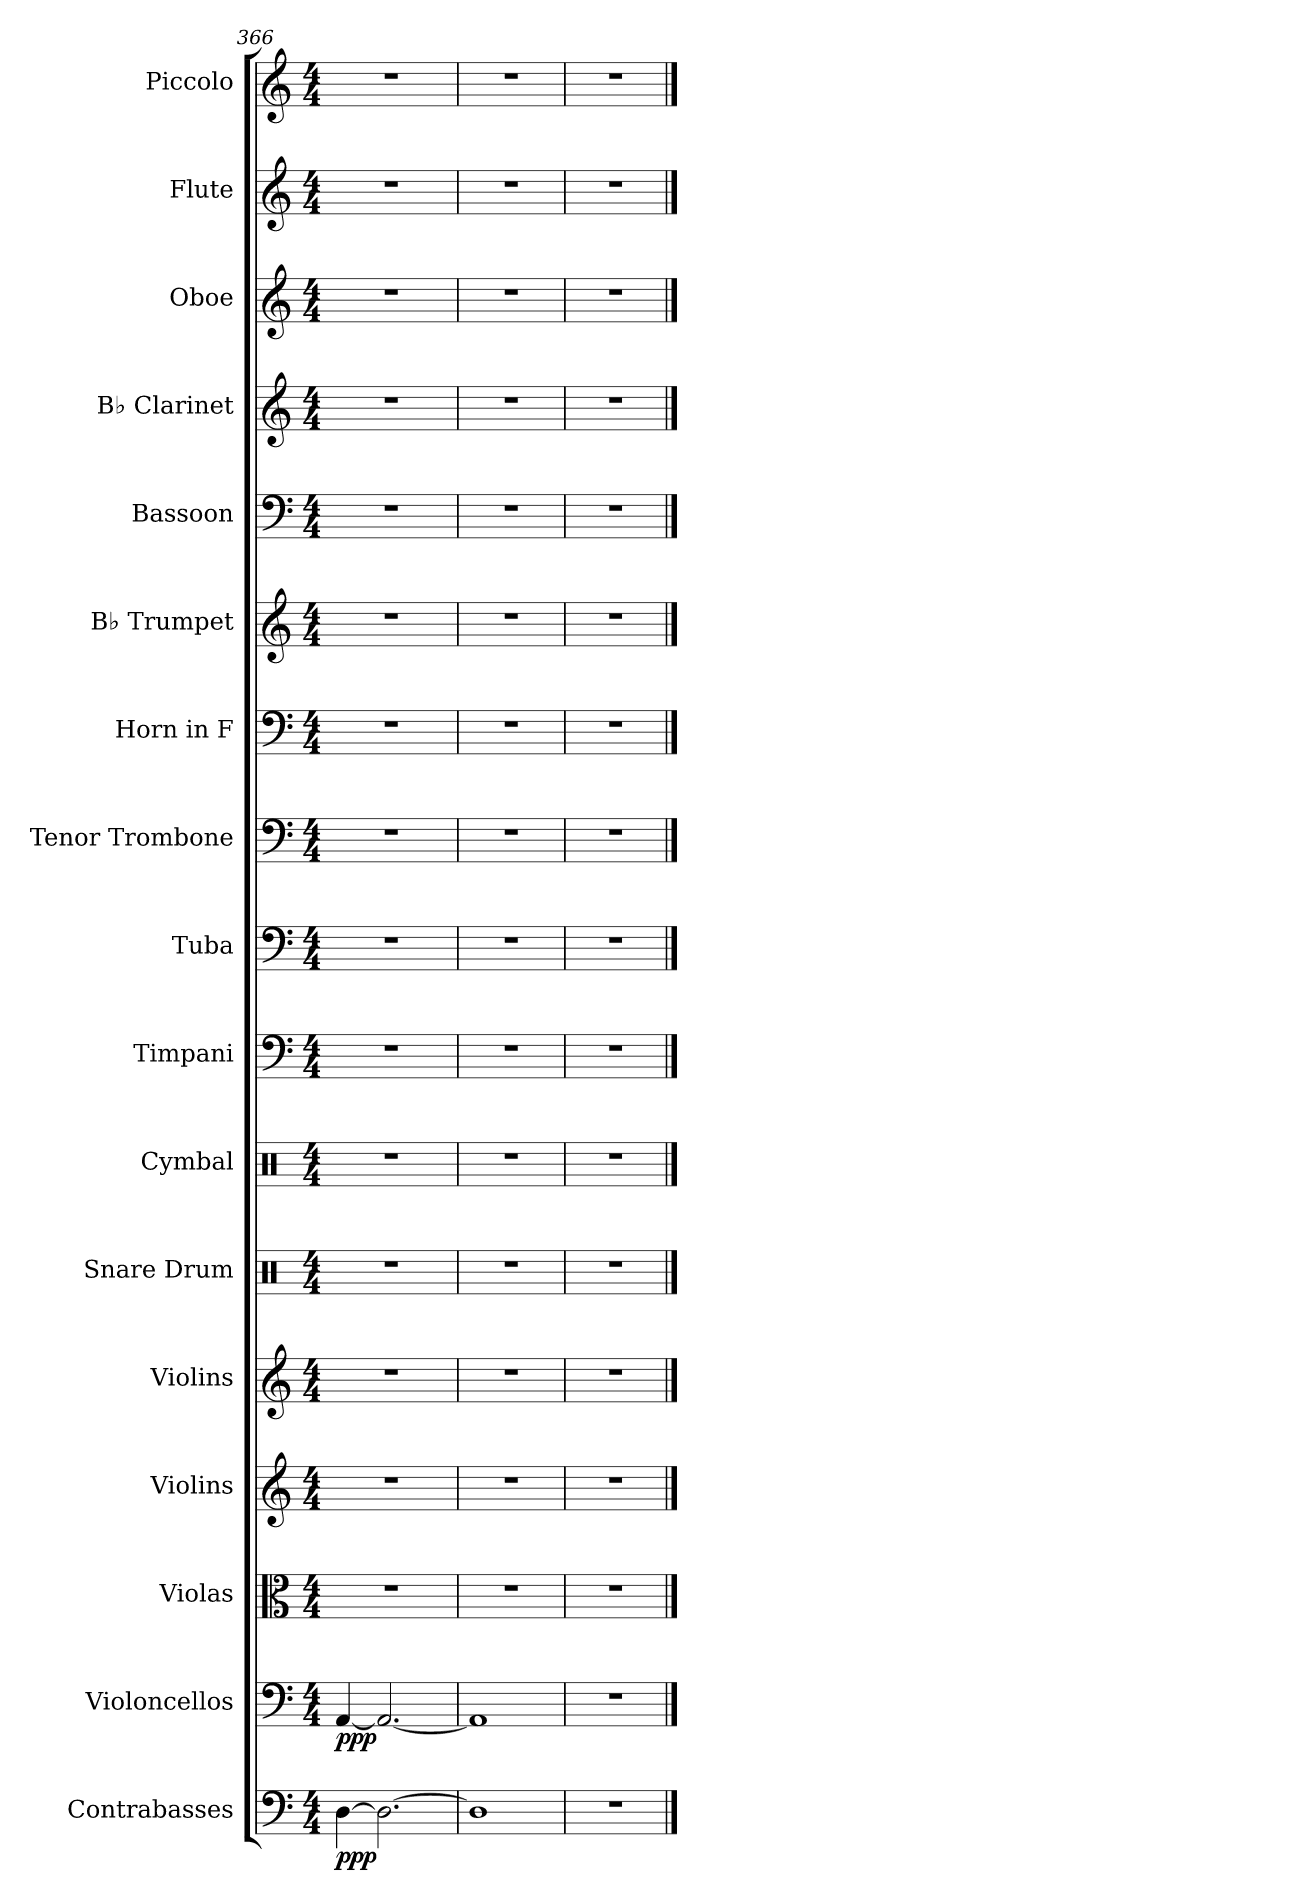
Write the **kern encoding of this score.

**kern	**dynam	**kern	**dynam	**kern	**kern	**kern	**kern	**kern	**kern	**kern	**kern	**kern	**kern	**kern	**kern	**kern	**kern	**kern
*part17	*part17	*part16	*part16	*part15	*part14	*part13	*part12	*part11	*part10	*part9	*part8	*part7	*part6	*part5	*part4	*part3	*part2	*part1
*staff17	*staff17	*staff16	*staff16	*staff15	*staff14	*staff13	*staff12	*staff11	*staff10	*staff9	*staff8	*staff7	*staff6	*staff5	*staff4	*staff3	*staff2	*staff1
*I"Contrabasses	*	*I"Violoncellos	*	*I"Violas	*I"Violins	*I"Violins	*I"Snare Drum	*I"Cymbal	*I"Timpani	*I"Tuba	*I"Tenor Trombone	*I"Horn in F	*I"B♭ Trumpet	*I"Bassoon	*I"B♭ Clarinet	*I"Oboe	*I"Flute	*I"Piccolo
*I'Cbs.	*	*I'Vcs.	*	*I'Vlas.	*I'Vlns.	*I'Vlns.	*I'S.D.	*I'Cym.	*I'Timp.	*I'Tba.	*I'T. Tbn.	*	*I'B♭ Tpt.	*I'Bsn.	*I'B♭ Cl.	*I'Ob.	*I'Fl.	*I'Picc.
*clefF4	*	*clefF4	*	*clefC3	*clefG2	*clefG2	*clefX	*clefX	*clefF4	*clefF4	*clefF4	*clefF4	*clefG2	*clefF4	*clefG2	*clefG2	*clefG2	*clefG2
*ITrd7c12	*	*	*	*	*	*	*	*	*	*	*	*ITrd4c7	*ITrd1c2	*	*ITrd1c2	*	*	*ITrd-7c-12
*k[]	*	*k[]	*	*k[]	*k[]	*k[]	*k[]	*k[]	*k[]	*k[]	*k[]	*k[b-]	*k[b-e-]	*k[]	*k[b-e-]	*k[]	*k[]	*k[]
*M4/4	*	*M4/4	*	*M4/4	*M4/4	*M4/4	*M4/4	*M4/4	*M4/4	*M4/4	*M4/4	*M4/4	*M4/4	*M4/4	*M4/4	*M4/4	*M4/4	*M4/4
=366	=366	=366	=366	=366	=366	=366	=366	=366	=366	=366	=366	=366	=366	=366	=366	=366	=366	=366
!	!LO:DY:b	!	!LO:DY:b	!	!	!	!	!	!	!	!	!	!	!	!	!	!	!
[4DD\	ppp	[4AA/	ppp	1r	1r	1r	1r	1r	1r	1r	1r	1r	1r	1r	1r	1r	1r	1r
2.DD\_	.	2.AA/_	.	.	.	.	.	.	.	.	.	.	.	.	.	.	.	.
=367	=367	=367	=367	=367	=367	=367	=367	=367	=367	=367	=367	=367	=367	=367	=367	=367	=367	=367
1DD]	.	1AA]	.	1r	1r	1r	1r	1r	1r	1r	1r	1r	1r	1r	1r	1r	1r	1r
=368	=368	=368	=368	=368	=368	=368	=368	=368	=368	=368	=368	=368	=368	=368	=368	=368	=368	=368
1r	.	1r	.	1r	1r	1r	1r	1r	1r	1r	1r	1r	1r	1r	1r	1r	1r	1r
==	==	==	==	==	==	==	==	==	==	==	==	==	==	==	==	==	==	==
*-	*-	*-	*-	*-	*-	*-	*-	*-	*-	*-	*-	*-	*-	*-	*-	*-	*-	*-
